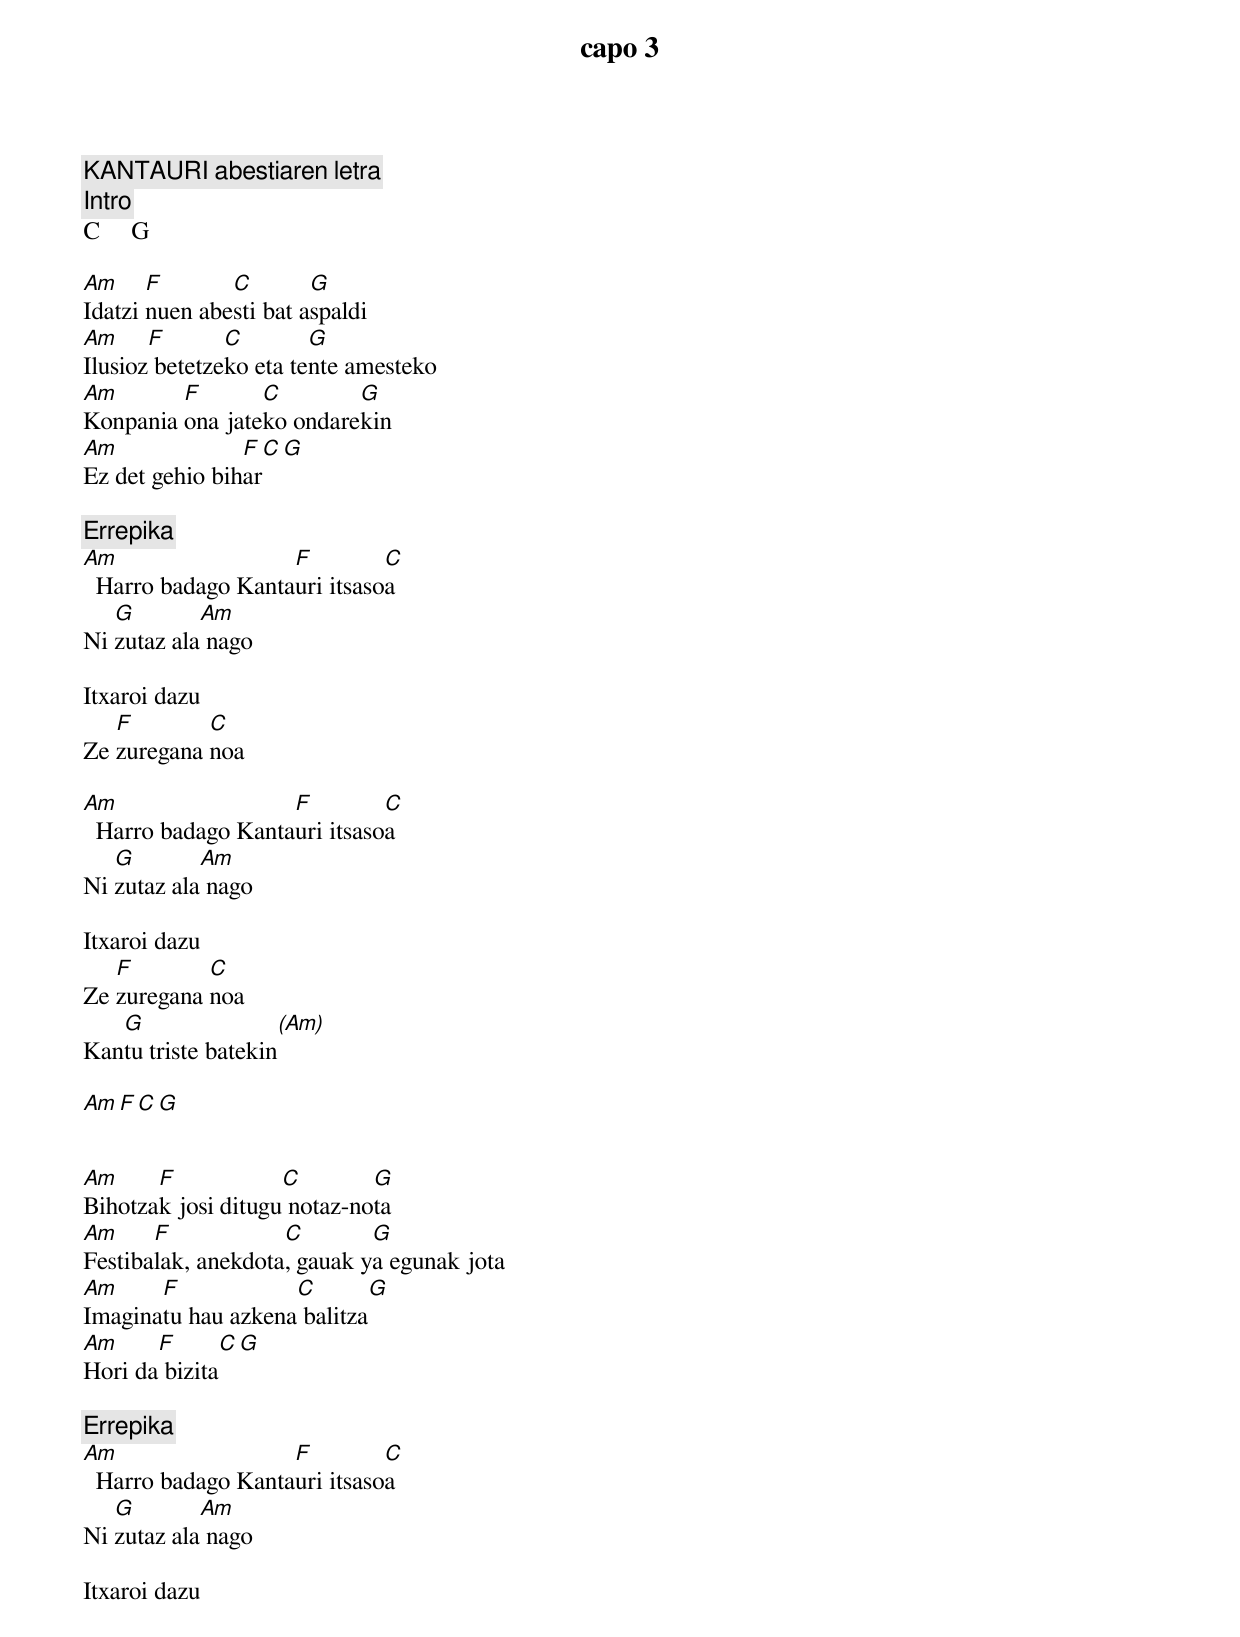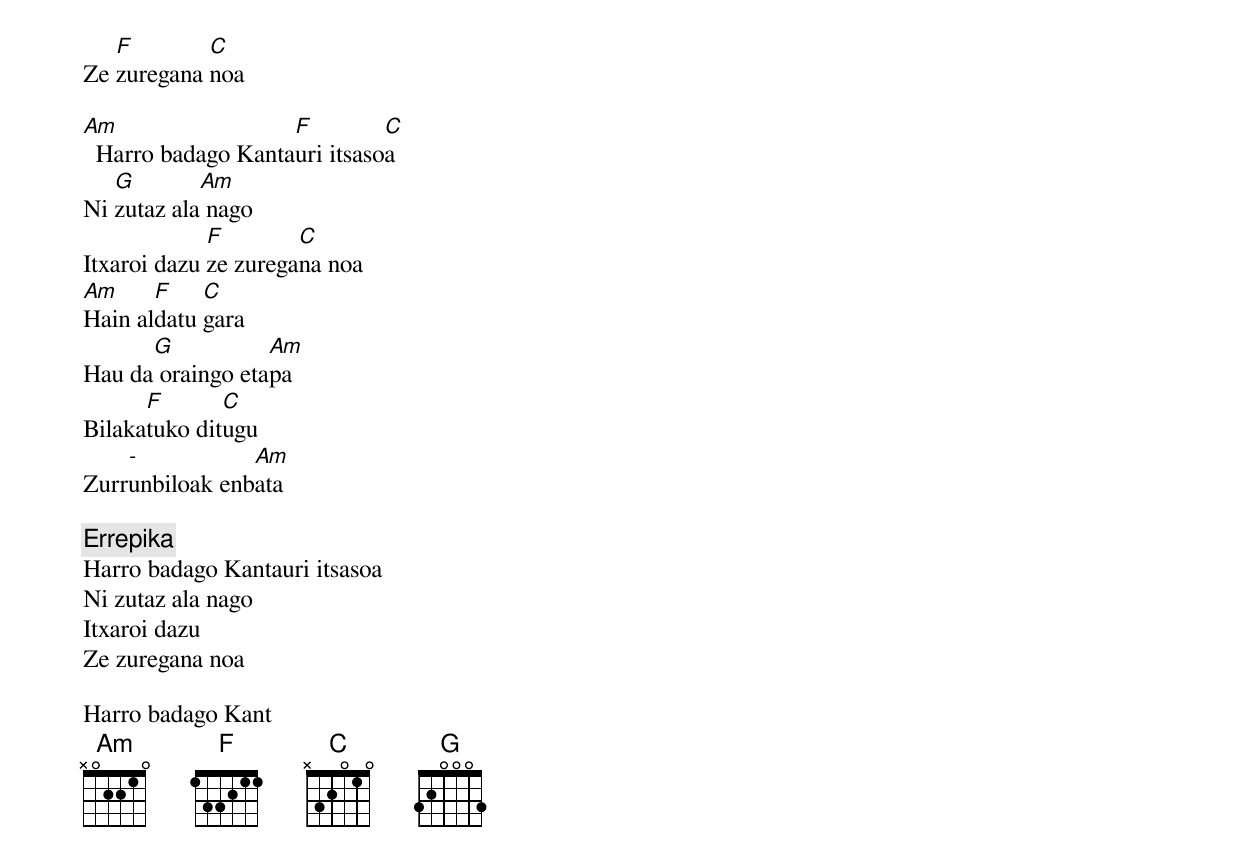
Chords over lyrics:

capo 3
[KANTAURI abestiaren letra]
Intro
C     G

Am     F       C        G
Idatzi nuen abesti bat aspaldi
Am     F       C        G
Ilusioz betetzeko eta tente amesteko
Am       F       C        G
Konpania ona jateko ondarekin
Am              F   C   G
Ez det gehio bihar

[Errepika]
Am                  F         C
  Harro badago Kantauri itsasoa
   G        Am
Ni zutaz ala nago

Itxaroi dazu
   F        C
Ze zuregana noa

Am                  F         C
  Harro badago Kantauri itsasoa
   G        Am
Ni zutaz ala nago

Itxaroi dazu
   F        C
Ze zuregana noa
   G                (Am)
Kantu triste batekin

Am     F       C        G


Am     F            C        G
Bihotzak josi ditugu notaz-nota
Am     F            C        G
Festibalak, anekdota, gauak ya egunak jota
Am     F            C        G
Imaginatu hau azkena balitza
Am     F            C        G
Hori da bizita

[Errepika]
Am                  F         C
  Harro badago Kantauri itsasoa
   G        Am
Ni zutaz ala nago

Itxaroi dazu
   F        C
Ze zuregana noa

Am                  F         C
  Harro badago Kantauri itsasoa
   G        Am
Ni zutaz ala nago
             F        C
Itxaroi dazu ze zuregana noa
Am     F    C
Hain aldatu gara
      G           Am
Hau da oraingo etapa
      F       C
Bilakatuko ditugu
    -           Am
Zurrunbiloak enbata

[Errepika]
Harro badago Kantauri itsasoa
Ni zutaz ala nago
Itxaroi dazu
Ze zuregana noa

Harro badago Kant
